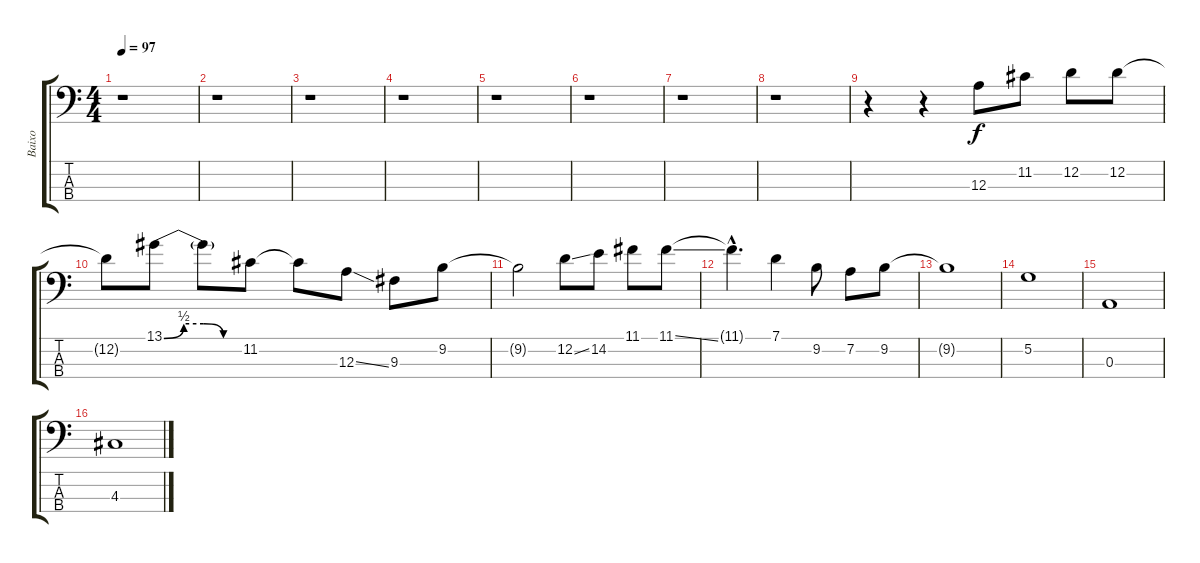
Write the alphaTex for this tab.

\track ("Baixo" "Baixo") {instrument electricbassfinger}
\staff {score tabs}
\tuning (G2 D2 A1 E1) {hide}
\ts (4 4)
\tempo 97
\clef f4
\ks c
r.1{dy f} |
r.1 |
r.1 |
r.1 |
r.1 |
r.1 |
r.1 |
r.1 |
r.4 r.4 12.3.8 11.2.8 12.2.8 12.2.8 |
12.2{t}.8 13.1{be (custom 0 0 15 2 30 2 45 0 60 0)}.8 13.1{t}.8 11.2.8 11.2{t}.8 12.3{ss}.8 9.3.8 9.2.8 |
9.2{t}.2 12.2{ss}.8 14.2.8 11.1.8 11.1{ss}.8 |
11.1{hac t}.4{d} 7.1.4 9.2.8 7.2.8 9.2.8 |
9.2{t}.1 |
5.2.1 |
0.3.1 |
4.3.1
